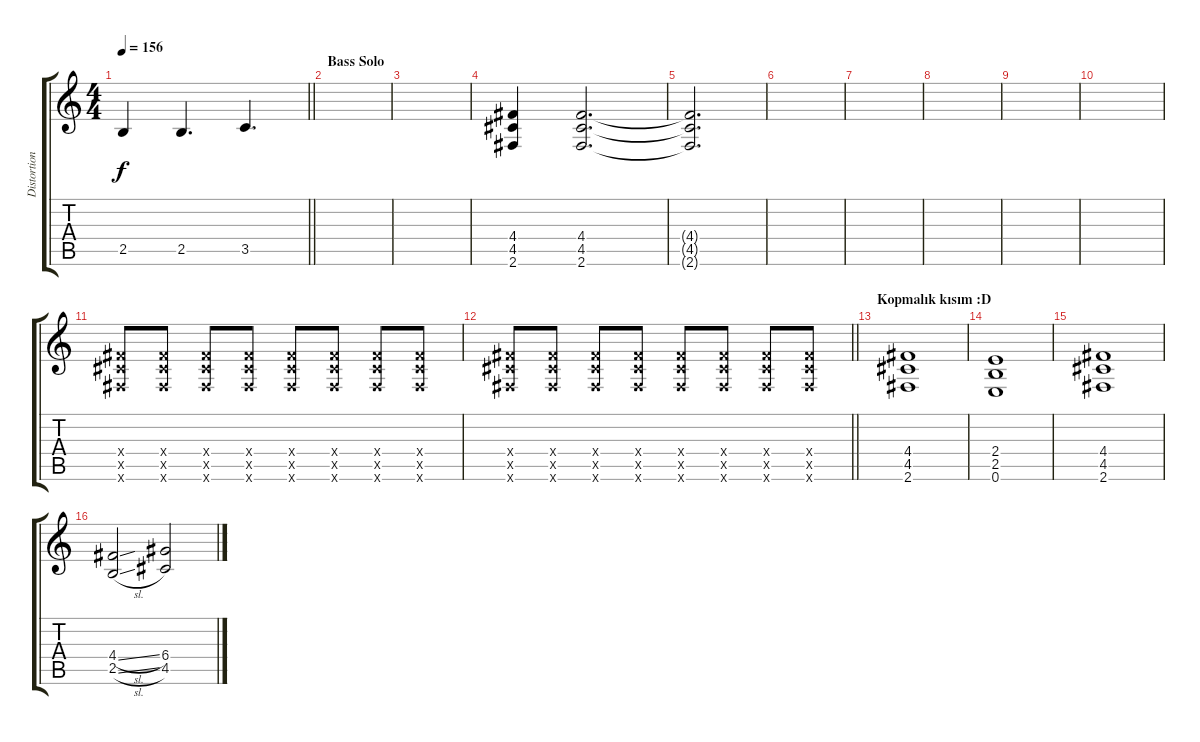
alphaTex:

\track ("Distortion" "Distortion") {instrument distortionguitar}
\staff {score tabs}
\tuning (E4 B3 G3 D3 A2 E2) {hide}
\ts (4 4)
\tempo 156
\clef g2
\barLineRight lightlight
\ks c
2.5.4{dy f} 2.5.4{d} 3.5.4{d} |
\section ("" "Bass Solo")
|
|
(4.4 4.5 2.6).4 (4.4 4.5 2.6).2{d} |
(4.4{t} 4.5{t} 2.6{t}).2{d} |
|
|
|
|
|
(4.4{x} 4.5{x} 2.6{x}).8 (4.4{x} 4.5{x} 2.6{x}).8 (4.4{x} 4.5{x} 2.6{x}).8 (4.4{x} 4.5{x} 2.6{x}).8 (4.4{x} 4.5{x} 2.6{x}).8 (4.4{x} 4.5{x} 2.6{x}).8 (4.4{x} 4.5{x} 2.6{x}).8 (4.4{x} 4.5{x} 2.6{x}).8 |
\barLineRight lightlight
(4.4{x} 4.5{x} 2.6{x}).8 (4.4{x} 4.5{x} 2.6{x}).8 (4.4{x} 4.5{x} 2.6{x}).8 (4.4{x} 4.5{x} 2.6{x}).8 (4.4{x} 4.5{x} 2.6{x}).8 (4.4{x} 4.5{x} 2.6{x}).8 (4.4{x} 4.5{x} 2.6{x}).8 (4.4{x} 4.5{x} 2.6{x}).8 |
\section ("" "Kopmalık kısım :D")
(4.4 4.5 2.6).1 |
(2.4 2.5 0.6).1 |
(4.4 4.5 2.6).1 |
(4.4{sl} 2.5{sl}).2 (6.4 4.5).2
